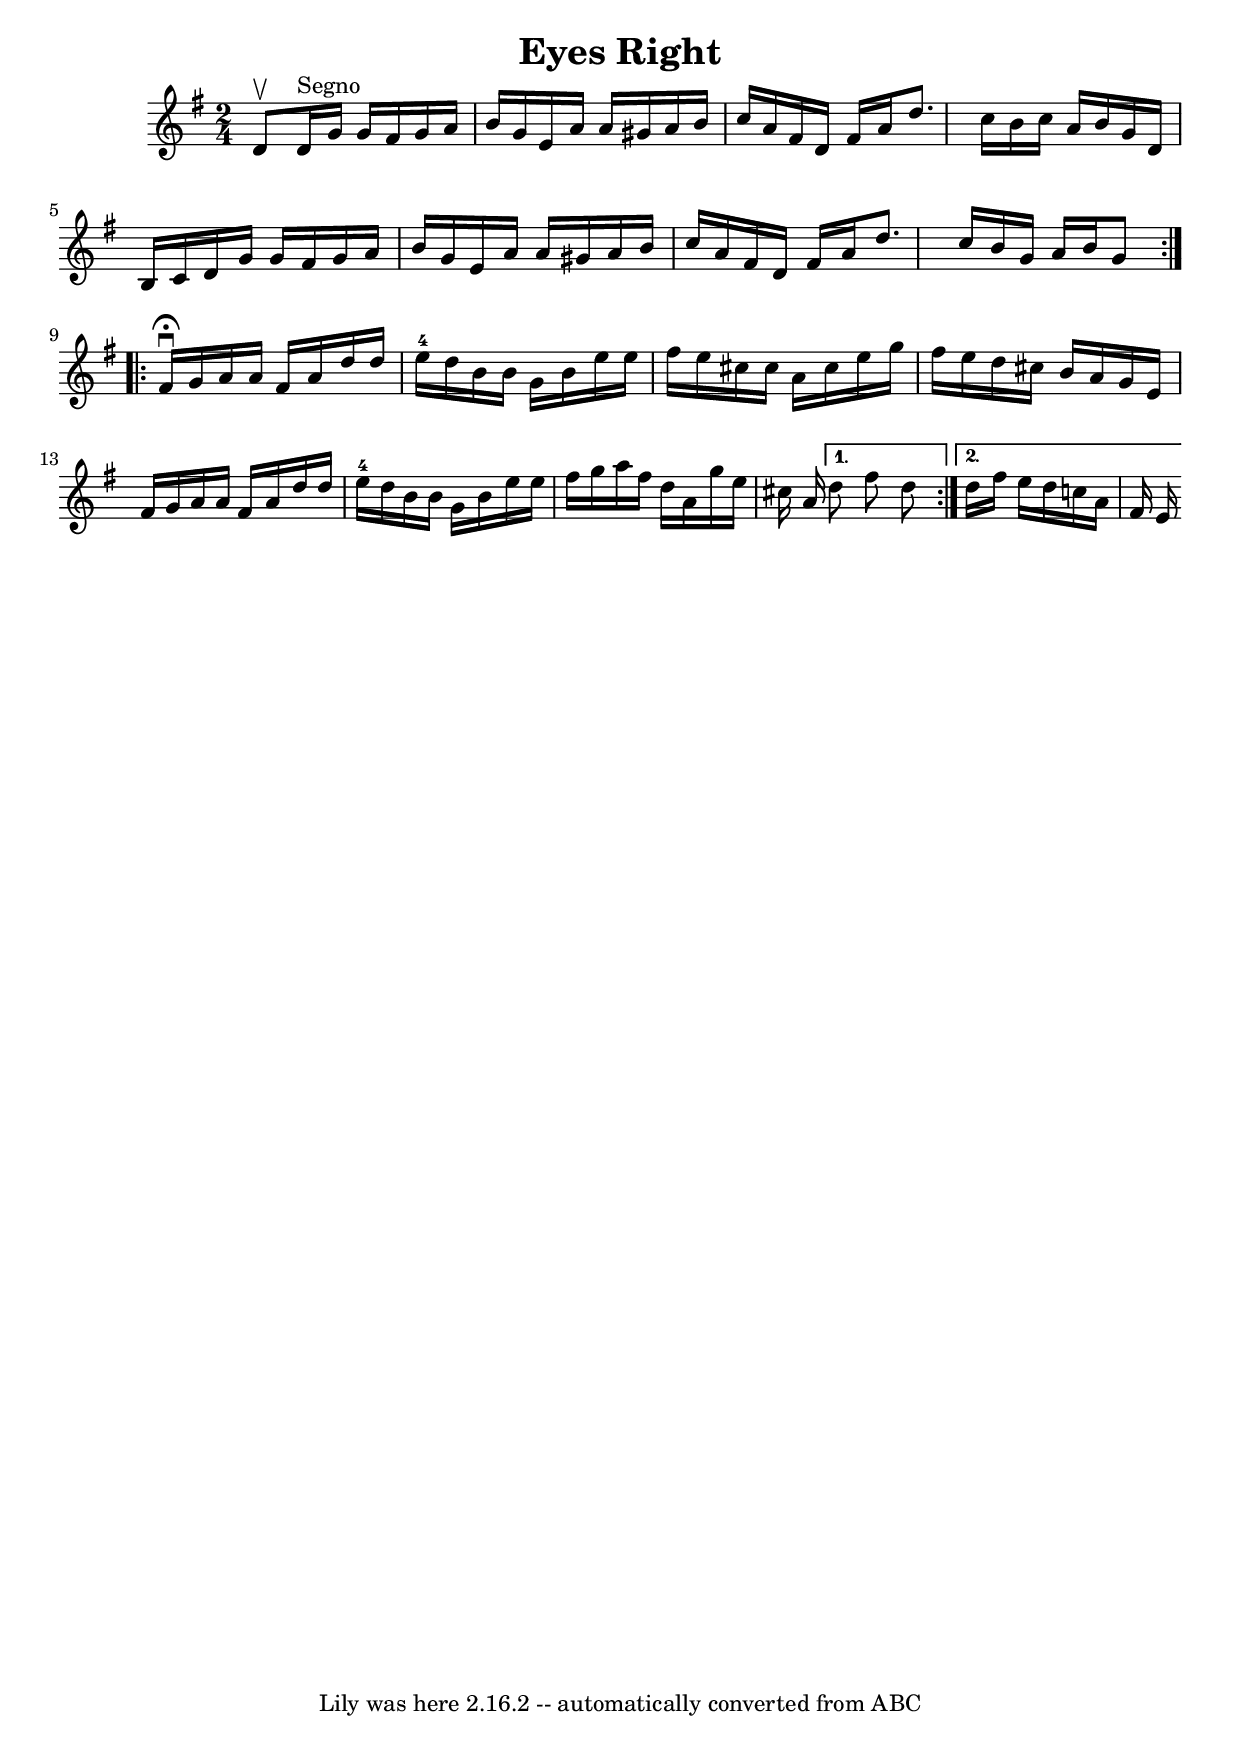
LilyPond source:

\version "2.16.2"
\include "Mammoth.ily"
\header {
  %% book = "Ryan's Mammoth Collection"
 crossRefNumber = "1"
 footnotes = ""
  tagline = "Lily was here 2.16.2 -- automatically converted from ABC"
  title = "Eyes Right"

}
voicedefault =  {



  \repeat volta 2 {

    \time 2/4 
    \key g \major d'8^\upbow    |
 d'16^"Segno" g'16 g'16 fis'16 g'16 a'16 b'16 g'16   |
 e'16 a'16 a'16 gis'16 a'16 b'16 c''16 a'16   |
 fis'16 d'16 fis'16 a'16 d''8. c''16   |
 b'16 c''16 a'16 b'16 g'16 d'16 b16 c'16   |
 d'16 g'16 g'16 fis'16 g'16 a'16 b'16 g'16   |
 e'16 a'16 a'16 gis'16 a'16 b'16 c''16 a'16   |
 fis'16 d'16 fis'16 a'16 d''8. c''16  |
 b'16 g'16 a'16 b'16 g'8    
  } 
  \repeat volta 2 {
 fis'16^\fermata^\downbow g'16   |
 a'16 a'16 fis'16 a'16 d''16 d''16 e''16-4 d''16   |
 b'16 b'16 g'16 b'16 e''16 e''16 fis''16 e''16   |
 cis''16 cis''16 a'16 cis''16 e''16 g''16 fis''16 e''16   |
 d''16 cis''16 b'16 a'16 g'16 e'16 fis'16 g'16   |
 a'16 a'16 fis'16 a'16 d''16 d''16 e''16-4 d''16   |
 b'16 b'16 g'16 b'16 e''16 e''16 fis''16 g''16   |
 a''16    
 fis''16 d''16 a'16 g''16 e''16 cis''16 a'16  
  } \alternative{{ 
 d''8 fis''8 d''8  
  } { d''16 fis''16 e''16 d''16 c''!16 a'16 fis'16 e'16      \bar "| |"   
    }
	       }

}

\score{
  <<

    \context Staff="default"
    {
      \voicedefault 
      
    }

  >>
  \layout {
    
  }
  \midi {
  }

}
